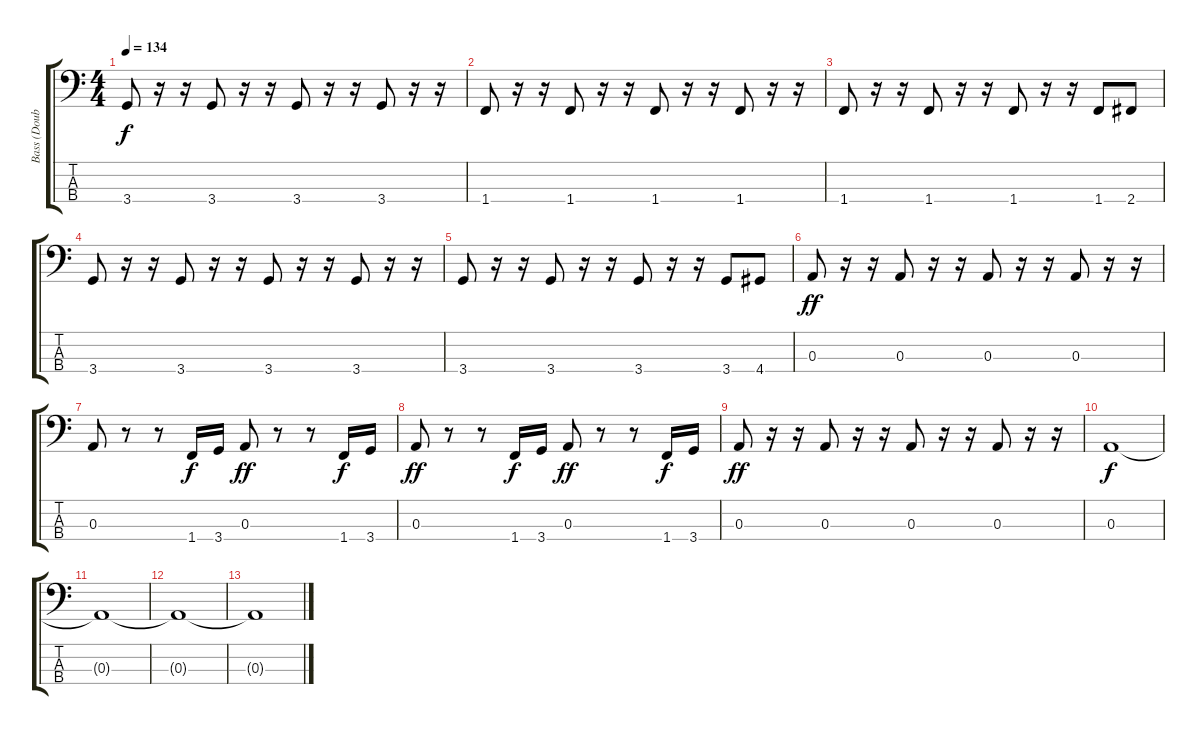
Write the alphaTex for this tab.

\track ("Bass (Double)" "Bass (Doub") {instrument electricbasspick}
\staff {score tabs}
\tuning (G2 D2 A1 E1) {hide}
\ts (4 4)
\tempo 134
\clef f4
\ks c
3.4.8{dy f} r.16 r.16 3.4.8 r.16 r.16 3.4.8 r.16 r.16 3.4.8 r.16 r.16 |
1.4.8 r.16 r.16 1.4.8 r.16 r.16 1.4.8 r.16 r.16 1.4.8 r.16 r.16 |
1.4.8 r.16 r.16 1.4.8 r.16 r.16 1.4.8 r.16 r.16 1.4.8 2.4.8 |
3.4.8 r.16 r.16 3.4.8 r.16 r.16 3.4.8 r.16 r.16 3.4.8 r.16 r.16 |
3.4.8 r.16 r.16 3.4.8 r.16 r.16 3.4.8 r.16 r.16 3.4.8 4.4.8 |
0.3.8{dy ff} r.16 r.16 0.3.8 r.16 r.16 0.3.8 r.16 r.16 0.3.8 r.16 r.16 |
0.3.8 r.8 r.8 1.4.16{dy f} 3.4.16 0.3.8{dy ff} r.8 r.8 1.4.16{dy f} 3.4.16 |
0.3.8{dy ff} r.8 r.8 1.4.16{dy f} 3.4.16 0.3.8{dy ff} r.8 r.8 1.4.16{dy f} 3.4.16 |
0.3.8{dy ff} r.16 r.16 0.3.8 r.16 r.16 0.3.8 r.16 r.16 0.3.8 r.16 r.16 |
0.3.1{dy f} |
0.3{t}.1 |
0.3{t}.1{volume 0} |
0.3{t}.1
